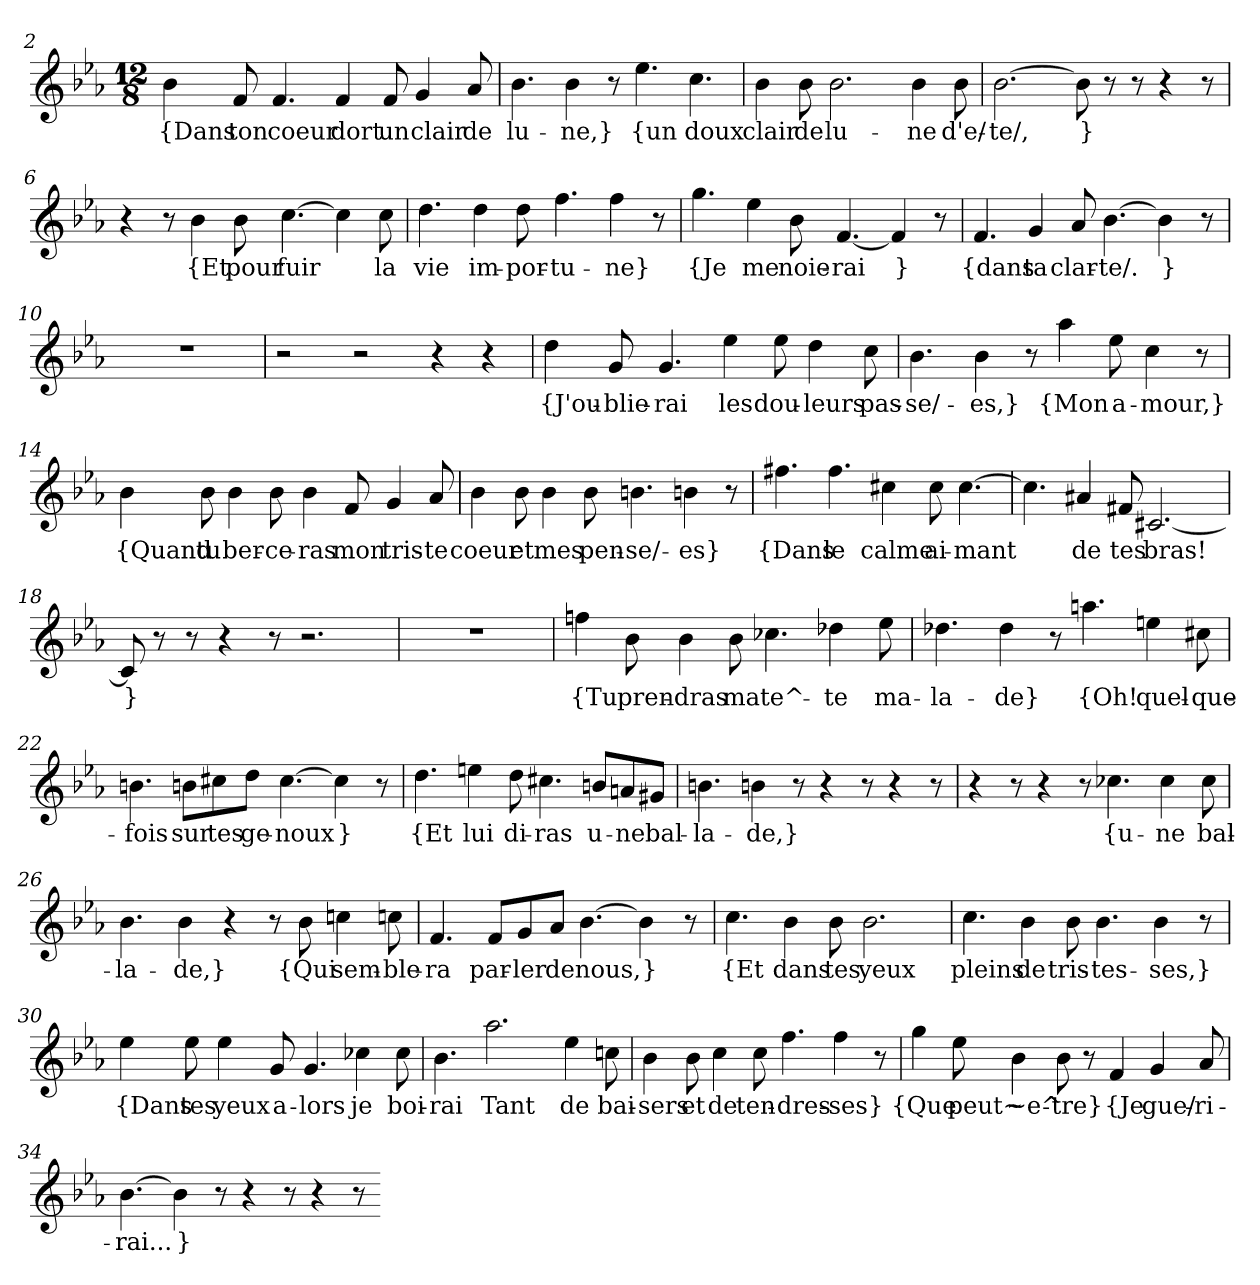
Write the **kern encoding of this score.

**kern	**text
*part1	*part1
*staff1	*staff1
*clefG2	*
*k[b-e-a-]	*
*M12/8	*
=2	=2
4b-	{Dans
8f	ton
4.f	coeur
4f	dort
8f	un
4g	clair
8a-	de
=3	=3
4.b-	lu-
4b-	-ne,}
8r	.
4.ee-	{un
4.cc	doux
=4	=4
4b-	clair
8b-	de
2.b-	lu-
4b-	-ne
8b-	d'e/-
=5	=5
[2.b-	-te/,
8b-]	}
8r	.
8r	.
4r	.
8r	.
=6	=6
4r	.
8r	.
4b-	{Et
8b-	pour
[4.cc	fuir
4cc]	.
8cc	la
=7	=7
4.dd	vie
4dd	im-
8dd	-por-
4.ff	-tu-
4ff	-ne}
8r	.
=8	=8
4.gg	{Je
4ee-	me
8b-	noie-
[4.f	-rai
4f]	}
8r	.
=9	=9
4.f	{dans
4g	ta
8a-	clar-
[4.b-	-te/.
4b-]	}
8r	.
=10	=10
1.r	.
=11	=11
2r	.
2r	.
4r	.
4r	.
=12	=12
4dd	{J'ou-
8g	-blie-
4.g	-rai
4ee-	les
8ee-	dou-
4dd	-leurs
8cc	pas-
=13	=13
4.b-	-se/-
4b-	-es,}
8r	.
4aa-	{Mon
8ee-	a-
4cc	-mour,}
8r	.
=14	=14
4b-	{Quand
8b-	tu
4b-	ber-
8b-	-ce-
4b-	-ras
8f	mon
4g	tris-
8a-	-te
=15	=15
4b-	coeur
8b-	et
4b-	mes
8b-	pen-
4.bn	-se/-
4bn	-es}
8r	.
=16	=16
4.ff#X	{Dans
4.ff#	le
4cc#X	calme
8cc#	ai-
[4.cc#	-mant
=17	=17
4.cc#]	.
4a#X	de
8f#X	tes
[2.c#X	bras!
=18	=18
8c#]	}
8r	.
8r	.
4r	.
8r	.
2.r	.
=19	=19
1.r	.
=20	=20
4ffn	{Tu
8b-	pren-
4b-	-dras
8b-	ma
4.cc-X	te^-
4dd-X	-te
8ee-	ma-
=21	=21
4.dd-X	-la-
4dd-	-de}
8r	.
4.aan	{Oh!
4een	quel-
8cc#X	-que-
=22	=22
4.bn	-fois
8bn\L	sur
8cc#X\	tes
8dd\J	ge-
[4.cc#	-noux
4cc#]	}
8r	.
=23	=23
4.dd	{Et
4een	lui
8dd	di-
4.cc#X	-ras
8bn/L	u-
8an/	-ne
8g#X/J	bal-
=24	=24
4.bn	-la-
4bn	-de,}
8r	.
4r	.
8r	.
4r	.
8r	.
=25	=25
4r	.
8r	.
4r	.
8r	.
4.cc-X	{u-
4cc-	-ne
8cc-	bal-
=26	=26
4.b-	-la-
4b-	-de,}
4r	.
8r	.
8b-	{Qui
4ccn	sem-
8ccn	-ble-
=27	=27
4.f	-ra
8f/L	par-
8g/	-ler
8a-/J	de
[4.b-	nous,
4b-]	}
8r	.
=28	=28
4.cc	{Et
4b-	dans
8b-	tes
2.b-	yeux
=29	=29
4.cc	pleins
4b-	de
8b-	tris-
4.b-	-tes-
4b-	-ses,}
8r	.
=30	=30
4ee-	{Dans
8ee-	tes
4ee-	yeux
8g	a-
4.g	-lors
4cc-X	je
8cc-	boi-
=31	=31
4.b-	-rai
2.aa-	Tant
4ee-	de
8ccn	bai-
=32	=32
4b-	-sers
8b-	et
4cc	de
8cc	ten-
4.ff	-dres-
4ff	-ses}
8r	.
=33	=33
4gg	{Que
8ee-	peut~
4b-	~e^-
8b-	-tre}
8r	.
4f	{Je
4g	gue/-
8a-	-ri-
=34	=34
[4.b-	-rai...
4b-]	}
8r	.
4r	.
8r	.
4r	.
8r	.
=-	=-
*-	*-
